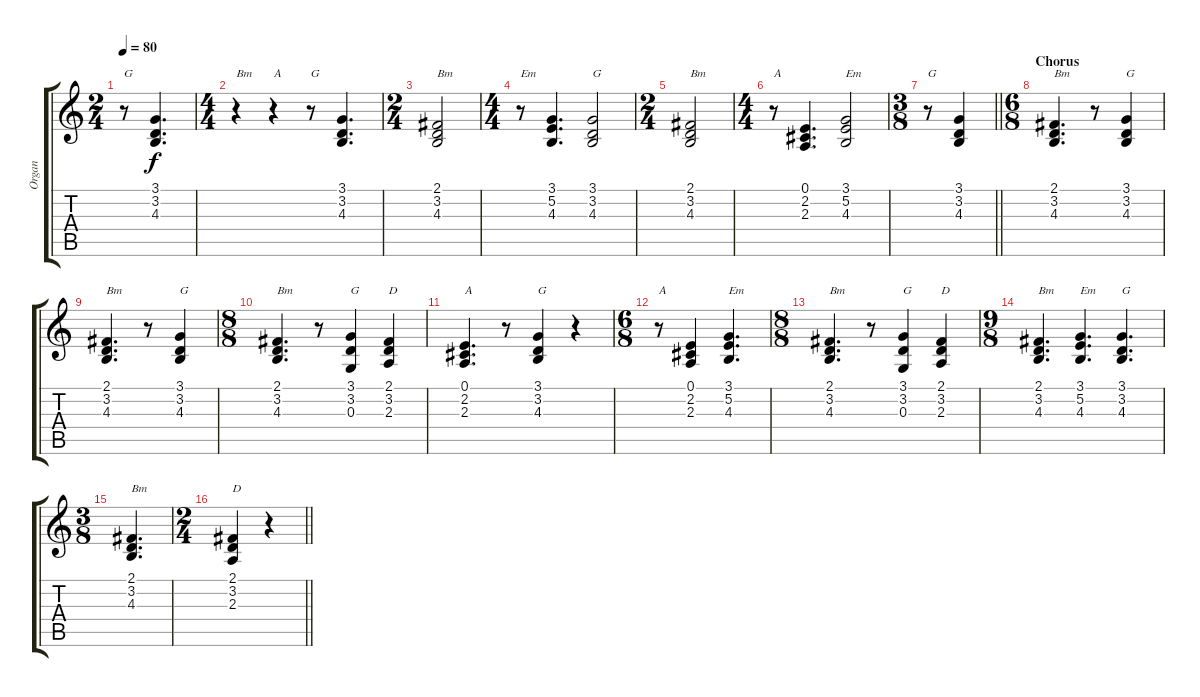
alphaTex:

\track ("Organ" "Organ") {instrument drawbarorgan}
\staff {score tabs}
\tuning (E4 B3 G3 D3 A2 E2) {hide}
\ts (2 4)
\tempo 80
\clef g2
\ks c
r.8{txt "G" dy f} (3.1 3.2 4.3).4{d} |
\ts (4 4)
r.4{txt "Bm"} r.4{txt "A"} r.8{txt "G"} (3.1 3.2 4.3).4{d} |
\ts (2 4)
(2.1 3.2 4.3).2{txt "Bm"} |
\ts (4 4)
r.8{txt "Em"} (3.1 5.2 4.3).4{d} (3.1 3.2 4.3).2{txt "G"} |
\ts (2 4)
(2.1 3.2 4.3).2{txt "Bm"} |
\ts (4 4)
r.8{txt "A"} (0.1 2.2 2.3).4{d} (3.1 5.2 4.3).2{txt "Em"} |
\ts (3 8)
\barLineRight lightlight
r.8{txt "G"} (3.1 3.2 4.3).4 |
\ts (6 8)
\section ("" "Chorus")
(2.1 3.2 4.3).4{d txt "Bm"} r.8 (3.1 3.2 4.3).4{txt "G"} |
(2.1 3.2 4.3).4{d txt "Bm"} r.8 (3.1 3.2 4.3).4{txt "G"} |
\ts (8 8)
(2.1 3.2 4.3).4{d txt "Bm"} r.8 (3.1 3.2 0.3).4{txt "G"} (2.1 3.2 2.3).4{txt "D"} |
(0.1 2.2 2.3).4{d txt "A"} r.8 (3.1 3.2 4.3).4{txt "G"} r.4 |
\ts (6 8)
r.8{txt "A"} (0.1 2.2 2.3).4 (3.1 5.2 4.3).4{d txt "Em"} |
\ts (8 8)
(2.1 3.2 4.3).4{d txt "Bm"} r.8 (3.1 3.2 0.3).4{txt "G"} (2.1 3.2 2.3).4{txt "D"} |
\ts (9 8)
(2.1 3.2 4.3).4{d txt "Bm"} (3.1 5.2 4.3).4{d txt "Em"} (3.1 3.2 4.3).4{d txt "G"} |
\ts (3 8)
(2.1 3.2 4.3).4{d txt "Bm"} |
\ts (2 4)
\barLineRight lightlight
(2.1 3.2 2.3).4{txt "D"} r.4
